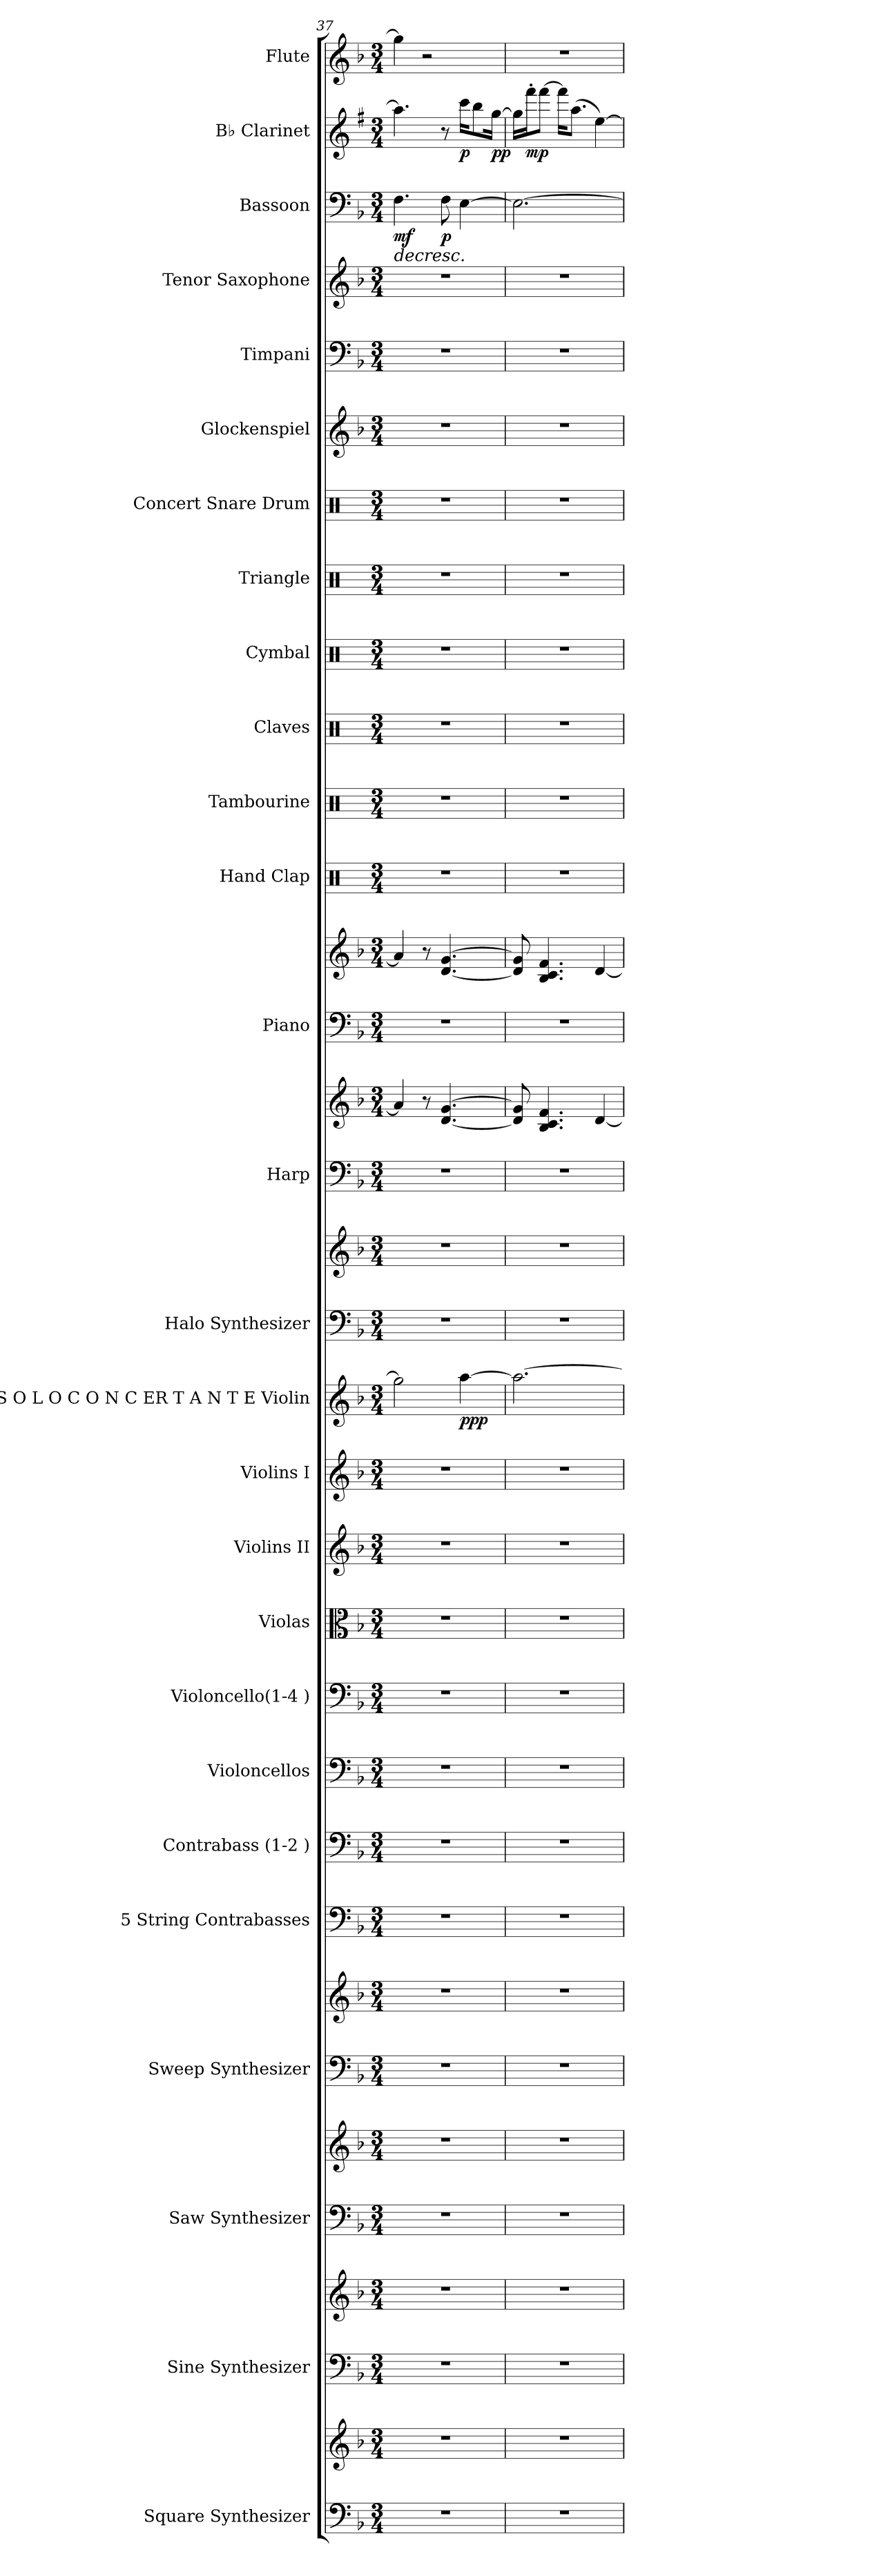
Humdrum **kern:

**kern	**kern	**kern	**kern	**kern	**kern	**kern	**kern	**kern	**kern	**kern	**kern	**kern	**kern	**kern	**kern	**dynam	**kern	**kern	**kern	**kern	**kern	**kern	**kern	**kern	**kern	**kern	**kern	**kern	**kern	**kern	**kern	**kern	**dynam	**kern	**dynam	**kern
*part27	*part27	*part26	*part26	*part25	*part25	*part24	*part24	*part23	*part22	*part21	*part20	*part19	*part18	*part17	*part16	*part16	*part15	*part15	*part14	*part14	*part13	*part13	*part12	*part11	*part10	*part9	*part8	*part7	*part6	*part5	*part4	*part3	*part3	*part2	*part2	*part1
*staff34	*staff33	*staff32	*staff31	*staff30	*staff29	*staff28	*staff27	*staff26	*staff25	*staff24	*staff23	*staff22	*staff21	*staff20	*staff19	*staff19	*staff18	*staff17	*staff16	*staff15	*staff14	*staff13	*staff12	*staff11	*staff10	*staff9	*staff8	*staff7	*staff6	*staff5	*staff4	*staff3	*staff3	*staff2	*staff2	*staff1
*I"Square Synthesizer	*	*I"Sine Synthesizer	*	*I"Saw Synthesizer	*	*I"Sweep Synthesizer	*	*I"5 String  Contrabasses	*I"Contrabass  (1-2 )	*I"Violoncellos	*I"Violoncello(1-4 )	*I"Violas	*I"Violins  II	*I"Violins  I	*I"S  O  L  O   C O N C ER T A N T E  Violin	*	*I"Halo Synthesizer	*	*I"Harp	*	*I"Piano	*	*I"Hand Clap	*I"Tambourine	*I"Claves	*I"Cymbal	*I"Triangle	*I"Concert Snare Drum	*I"Glockenspiel	*I"Timpani	*I"Tenor Saxophone	*I"Bassoon	*	*I"B♭ Clarinet	*	*I"Flute
*I'Synth.	*	*I'Synth.	*	*I'Synth.	*	*I'Synth.	*	*I'5  Str   Cbs.	*I'Cb.  (1-2 )	*I'Vcs.	*I'Vc.  (1-4 )	*I'Vlas.	*I'Vlns.  II	*I'Vlns.I	*I'S   O  L   O    Vln.	*	*I'Synth.	*	*I'Hrp.	*	*I'Pno.	*	*I'Hd. Clp.	*I'Tamb.	*I'Clv.	*I'Cym.	*I'Trgl.	*I'Con. Sn.	*I'Glock.	*I'Timp.	*I'T. Sax.	*I'Bsn.	*	*I'B♭ Cl.	*	*I'Fl.
*clefF4	*clefG2	*clefF4	*clefG2	*clefF4	*clefG2	*clefF4	*clefG2	*clefF4	*clefF4	*clefF4	*clefF4	*clefC3	*clefG2	*clefG2	*clefG2	*	*clefF4	*clefG2	*clefF4	*clefG2	*clefF4	*clefG2	*clefX	*clefX	*clefX	*clefX	*clefX	*clefX	*clefG2	*clefF4	*clefG2	*clefF4	*	*clefG2	*	*clefG2
*	*	*	*	*	*	*	*	*ITrd7c12	*ITrd7c12	*	*	*	*	*	*	*	*	*	*	*	*	*	*	*	*	*	*	*	*ITrd-14c-24	*	*ITrd8c14	*	*	*ITrd1c2	*	*
*k[b-]	*k[b-]	*k[b-]	*k[b-]	*k[b-]	*k[b-]	*k[b-]	*k[b-]	*k[b-]	*k[b-]	*k[b-]	*k[b-]	*k[b-]	*k[b-]	*k[b-]	*k[b-]	*	*k[b-]	*k[b-]	*k[b-]	*k[b-]	*k[b-]	*k[b-]	*k[]	*k[]	*k[]	*k[]	*k[]	*k[]	*k[b-]	*k[b-]	*k[b-]	*k[b-]	*	*k[b-]	*	*k[b-]
*M3/4	*M3/4	*M3/4	*M3/4	*M3/4	*M3/4	*M3/4	*M3/4	*M3/4	*M3/4	*M3/4	*M3/4	*M3/4	*M3/4	*M3/4	*M3/4	*	*M3/4	*M3/4	*M3/4	*M3/4	*M3/4	*M3/4	*M3/4	*M3/4	*M3/4	*M3/4	*M3/4	*M3/4	*M3/4	*M3/4	*M3/4	*M3/4	*	*M3/4	*	*M3/4
=37	=37	=37	=37	=37	=37	=37	=37	=37	=37	=37	=37	=37	=37	=37	=37	=37	=37	=37	=37	=37	=37	=37	=37	=37	=37	=37	=37	=37	=37	=37	=37	=37	=37	=37	=37	=37
!	!	!	!	!	!	!	!	!	!	!	!	!	!	!	!	!	!	!	!	!	!	!	!	!	!	!	!	!	!	!	!	!	!LO:HP:b	!	!	!
!	!	!	!	!	!	!	!	!	!	!	!	!	!	!	!	!	!	!	!	!	!	!	!	!	!	!	!	!	!	!	!	!	!LO:DY:n=1:b	!	!	!
2.r	2.r	2.r	2.r	2.r	2.r	2.r	2.r	2.r	2.r	2.r	2.r	2.r	2.r	2.r	2gg\]	.	2.r	2.r	2.r	4a/]	2.r	4a/]	2.r	2.r	2.r	2.r	2.r	2.r	2.r	2.r	2.r	4.F\	> mf	4.gg\]	.	4gg\]
.	.	.	.	.	.	.	.	.	.	.	.	.	.	.	.	.	.	.	.	8r	.	8r	.	.	.	.	.	.	.	.	.	.	.	.	.	2r
!	!	!	!	!	!	!	!	!	!	!	!	!	!	!	!	!	!	!	!	!	!	!	!	!	!	!	!	!	!	!	!	!	!LO:DY:n=2:b	!	!	!
.	.	.	.	.	.	.	.	.	.	.	.	.	.	.	.	.	.	.	.	[4.d/ [4.g/	.	[4.d/ [4.g/	.	.	.	.	.	.	.	.	.	8F\	p	8r	.	.
!	!	!	!	!	!	!	!	!	!	!	!	!	!	!	!	!LO:DY:b	!	!	!	!	!	!	!	!	!	!	!	!	!	!	!	!	!	!	!LO:DY:b	!
.	.	.	.	.	.	.	.	.	.	.	.	.	.	.	[4aa\	ppp	.	.	.	.	.	.	.	.	.	.	.	.	.	.	.	[4E\	.	16bb-\KL	p	.
.	.	.	.	.	.	.	.	.	.	.	.	.	.	.	.	.	.	.	.	.	.	.	.	.	.	.	.	.	.	.	.	.	.	8aa\	.	.
!	!	!	!	!	!	!	!	!	!	!	!	!	!	!	!	!	!	!	!	!	!	!	!	!	!	!	!	!	!	!	!	!	!	!	!LO:DY:b	!
.	.	.	.	.	.	.	.	.	.	.	.	.	.	.	.	.	.	.	.	.	.	.	.	.	.	.	.	.	.	.	.	.	.	[16ff\Jk	pp	.
=38	=38	=38	=38	=38	=38	=38	=38	=38	=38	=38	=38	=38	=38	=38	=38	=38	=38	=38	=38	=38	=38	=38	=38	=38	=38	=38	=38	=38	=38	=38	=38	=38	=38	=38	=38	=38
2.r	2.r	2.r	2.r	2.r	2.r	2.r	2.r	2.r	2.r	2.r	2.r	2.r	2.r	2.r	2.aa\_	.	2.r	2.r	2.r	8d/] 8g/]	2.r	8d/] 8g/]	2.r	2.r	2.r	2.r	2.r	2.r	2.r	2.r	2.r	2.E\_	.	16ff\LL]	.	2.r
!	!	!	!	!	!	!	!	!	!	!	!	!	!	!	!	!	!	!	!	!	!	!	!	!	!	!	!	!	!	!	!	!	!	!	!LO:DY:b	!
.	.	.	.	.	.	.	.	.	.	.	.	.	.	.	.	.	.	.	.	.	.	.	.	.	.	.	.	.	.	.	.	.	.	16eee'\J	mp	.
.	.	.	.	.	.	.	.	.	.	.	.	.	.	.	.	.	.	.	.	4.B-/ 4.c/ 4.f/	.	4.B-/ 4.c/ 4.f/	.	.	.	.	.	.	.	.	.	.	.	[8eee\J	.	.
.	.	.	.	.	.	.	.	.	.	.	.	.	.	.	.	.	.	.	.	.	.	.	.	.	.	.	.	.	.	.	.	.	.	16eee\KL]	.	.
.	.	.	.	.	.	.	.	.	.	.	.	.	.	.	.	.	.	.	.	.	.	.	.	.	.	.	.	.	.	.	.	.	.	(8.gg\J	.	.
.	.	.	.	.	.	.	.	.	.	.	.	.	.	.	.	.	.	.	.	[4d/	.	[4d/	.	.	.	.	.	.	.	.	.	.	.	[4dd\)	.	.
.	.	.	.	.	.	.	.	.	.	.	.	.	.	.	.	.	.	.	.	.	.	.	.	.	.	.	.	.	.	.	.	.	]	.	.	.
=	=	=	=	=	=	=	=	=	=	=	=	=	=	=	=	=	=	=	=	=	=	=	=	=	=	=	=	=	=	=	=	=	=	=	=	=
*-	*-	*-	*-	*-	*-	*-	*-	*-	*-	*-	*-	*-	*-	*-	*-	*-	*-	*-	*-	*-	*-	*-	*-	*-	*-	*-	*-	*-	*-	*-	*-	*-	*-	*-	*-	*-
